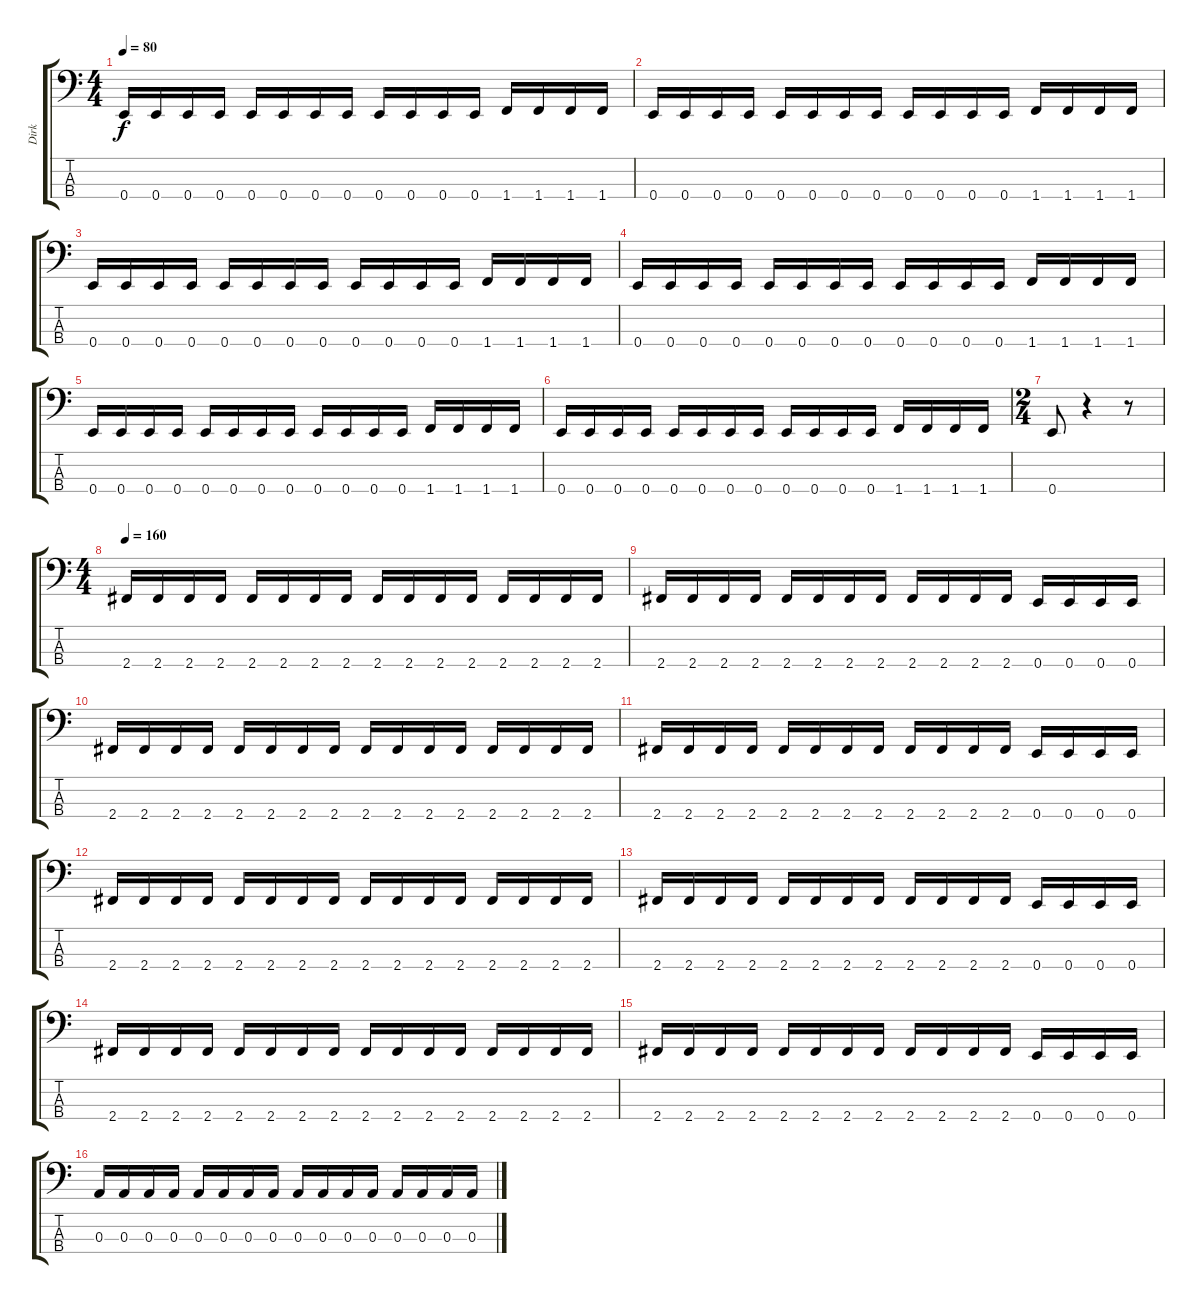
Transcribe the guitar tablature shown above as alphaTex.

\track ("Dirk" "Dirk") {instrument electricbasspick}
\staff {score tabs}
\tuning (G2 D2 A1 E1) {hide}
\ts (4 4)
\tempo 80
\clef f4
\ks c
0.4.16{dy f} 0.4.16 0.4.16 0.4.16 0.4.16 0.4.16 0.4.16 0.4.16 0.4.16 0.4.16 0.4.16 0.4.16 1.4.16 1.4.16 1.4.16 1.4.16 |
0.4.16 0.4.16 0.4.16 0.4.16 0.4.16 0.4.16 0.4.16 0.4.16 0.4.16 0.4.16 0.4.16 0.4.16 1.4.16 1.4.16 1.4.16 1.4.16 |
0.4.16 0.4.16 0.4.16 0.4.16 0.4.16 0.4.16 0.4.16 0.4.16 0.4.16 0.4.16 0.4.16 0.4.16 1.4.16 1.4.16 1.4.16 1.4.16 |
0.4.16 0.4.16 0.4.16 0.4.16 0.4.16 0.4.16 0.4.16 0.4.16 0.4.16 0.4.16 0.4.16 0.4.16 1.4.16 1.4.16 1.4.16 1.4.16 |
0.4.16 0.4.16 0.4.16 0.4.16 0.4.16 0.4.16 0.4.16 0.4.16 0.4.16 0.4.16 0.4.16 0.4.16 1.4.16 1.4.16 1.4.16 1.4.16 |
0.4.16 0.4.16 0.4.16 0.4.16 0.4.16 0.4.16 0.4.16 0.4.16 0.4.16 0.4.16 0.4.16 0.4.16 1.4.16 1.4.16 1.4.16 1.4.16 |
\ts (2 4)
0.4.8 r.4 r.8 |
\ts (4 4)
\tempo 160
2.4.16 2.4.16 2.4.16 2.4.16 2.4.16 2.4.16 2.4.16 2.4.16 2.4.16 2.4.16 2.4.16 2.4.16 2.4.16 2.4.16 2.4.16 2.4.16 |
2.4.16 2.4.16 2.4.16 2.4.16 2.4.16 2.4.16 2.4.16 2.4.16 2.4.16 2.4.16 2.4.16 2.4.16 0.4.16 0.4.16 0.4.16 0.4.16 |
2.4.16 2.4.16 2.4.16 2.4.16 2.4.16 2.4.16 2.4.16 2.4.16 2.4.16 2.4.16 2.4.16 2.4.16 2.4.16 2.4.16 2.4.16 2.4.16 |
2.4.16 2.4.16 2.4.16 2.4.16 2.4.16 2.4.16 2.4.16 2.4.16 2.4.16 2.4.16 2.4.16 2.4.16 0.4.16 0.4.16 0.4.16 0.4.16 |
2.4.16 2.4.16 2.4.16 2.4.16 2.4.16 2.4.16 2.4.16 2.4.16 2.4.16 2.4.16 2.4.16 2.4.16 2.4.16 2.4.16 2.4.16 2.4.16 |
2.4.16 2.4.16 2.4.16 2.4.16 2.4.16 2.4.16 2.4.16 2.4.16 2.4.16 2.4.16 2.4.16 2.4.16 0.4.16 0.4.16 0.4.16 0.4.16 |
2.4.16 2.4.16 2.4.16 2.4.16 2.4.16 2.4.16 2.4.16 2.4.16 2.4.16 2.4.16 2.4.16 2.4.16 2.4.16 2.4.16 2.4.16 2.4.16 |
2.4.16 2.4.16 2.4.16 2.4.16 2.4.16 2.4.16 2.4.16 2.4.16 2.4.16 2.4.16 2.4.16 2.4.16 0.4.16 0.4.16 0.4.16 0.4.16 |
0.3.16 0.3.16 0.3.16 0.3.16 0.3.16 0.3.16 0.3.16 0.3.16 0.3.16 0.3.16 0.3.16 0.3.16 0.3.16 0.3.16 0.3.16 0.3.16
